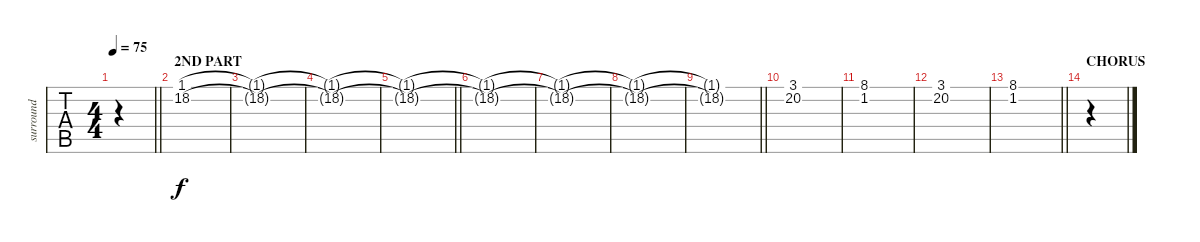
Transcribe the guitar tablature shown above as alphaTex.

\track ("surround" "surround") {instrument pad3polysynth}
\staff {tabs}
\tuning (E4 B3 G3 D3 A2 E2) {hide}
\ts (4 4)
\tempo 75
\clef g2
\barLineRight lightlight
\ks c
|
\section ("" "2ND PART")
(1.1 18.2).1 |
(1.1{t} 18.2{t}).1 |
(1.1{t} 18.2{t}).1 |
\barLineRight lightlight
(1.1{t} 18.2{t}).1 |
(1.1{t} 18.2{t}).1 |
(1.1{t} 18.2{t}).1 |
(1.1{t} 18.2{t}).1 |
\barLineRight lightlight
(1.1{t} 18.2{t}).1 |
(3.1 20.2).1 |
(8.1 1.2).1 |
(3.1 20.2).1 |
\barLineRight lightlight
(8.1 1.2).1 |
\section ("" "CHORUS")
